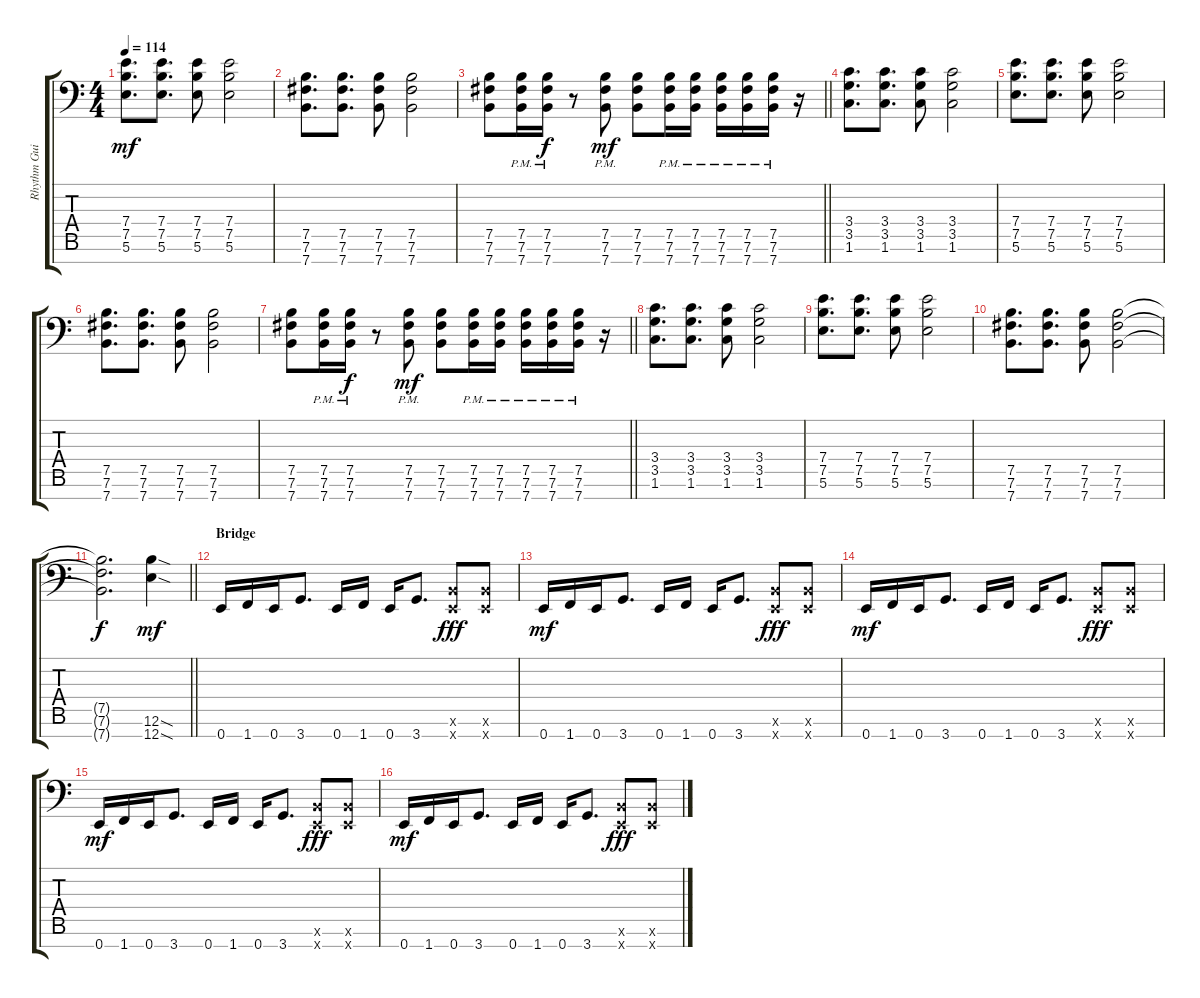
\track ("Rhythm Guitar" "Rhythm Gui") {instrument distortionguitar}
\staff {score tabs}
\tuning (B3 G3 D3 A2 E2 B1 E1) {hide}
\ts (4 4)
\tempo 114
\clef f4
\ks c
(7.4 7.5 5.6).8{d dy mf} (7.4 7.5 5.6).8{d} (7.4 7.5 5.6).8 (7.4 7.5 5.6).2 |
(7.5 7.6 7.7).8{d} (7.5 7.6 7.7).8{d} (7.5 7.6 7.7).8 (7.5 7.6 7.7).2 |
\barLineRight lightlight
(7.5 7.6 7.7).8 (7.5{pm} 7.6{pm} 7.7{pm}).16 (7.5{pm} 7.6{pm} 7.7{pm}).16{dy f} r.8 (7.5{pm} 7.6{pm} 7.7{pm}).8{dy mf} (7.5 7.6 7.7).8 (7.5{pm} 7.6{pm} 7.7{pm}).16 (7.5{pm} 7.6{pm} 7.7{pm}).16 (7.5{pm} 7.6{pm} 7.7{pm}).16 (7.5{pm} 7.6{pm} 7.7{pm}).16 (7.5{pm} 7.6{pm} 7.7{pm}).16 r.16 |
(3.4 3.5 1.6).8{d} (3.4 3.5 1.6).8{d} (3.4 3.5 1.6).8 (3.4 3.5 1.6).2 |
(7.4 7.5 5.6).8{d} (7.4 7.5 5.6).8{d} (7.4 7.5 5.6).8 (7.4 7.5 5.6).2 |
(7.5 7.6 7.7).8{d} (7.5 7.6 7.7).8{d} (7.5 7.6 7.7).8 (7.5 7.6 7.7).2 |
\barLineRight lightlight
(7.5 7.6 7.7).8 (7.5{pm} 7.6{pm} 7.7{pm}).16 (7.5{pm} 7.6{pm} 7.7{pm}).16{dy f} r.8 (7.5{pm} 7.6{pm} 7.7{pm}).8{dy mf} (7.5 7.6 7.7).8 (7.5{pm} 7.6{pm} 7.7{pm}).16 (7.5{pm} 7.6{pm} 7.7{pm}).16 (7.5{pm} 7.6{pm} 7.7{pm}).16 (7.5{pm} 7.6{pm} 7.7{pm}).16 (7.5{pm} 7.6{pm} 7.7{pm}).16 r.16 |
(3.4 3.5 1.6).8{d} (3.4 3.5 1.6).8{d} (3.4 3.5 1.6).8 (3.4 3.5 1.6).2 |
(7.4 7.5 5.6).8{d} (7.4 7.5 5.6).8{d} (7.4 7.5 5.6).8 (7.4 7.5 5.6).2 |
(7.5 7.6 7.7).8{d} (7.5 7.6 7.7).8{d} (7.5 7.6 7.7).8 (7.5 7.6 7.7).2 |
\barLineRight lightlight
(7.5{t} 7.6{t} 7.7{t}).2{d dy f} (12.6{sod} 12.7{sod}).4{dy mf} |
\section ("" "Bridge ")
0.7.16 1.7.16 0.7.16 3.7.8{d} 0.7.16 1.7.16 0.7.16 3.7.8{d} (0.6{x} 0.7{x}).8{dy fff} (0.6{x} 0.7{x}).8 |
0.7.16{dy mf} 1.7.16 0.7.16 3.7.8{d} 0.7.16 1.7.16 0.7.16 3.7.8{d} (0.6{x} 0.7{x}).8{dy fff} (0.6{x} 0.7{x}).8 |
0.7.16{dy mf} 1.7.16 0.7.16 3.7.8{d} 0.7.16 1.7.16 0.7.16 3.7.8{d} (0.6{x} 0.7{x}).8{dy fff} (0.6{x} 0.7{x}).8 |
0.7.16{dy mf} 1.7.16 0.7.16 3.7.8{d} 0.7.16 1.7.16 0.7.16 3.7.8{d} (0.6{x} 0.7{x}).8{dy fff} (0.6{x} 0.7{x}).8 |
0.7.16{dy mf} 1.7.16 0.7.16 3.7.8{d} 0.7.16 1.7.16 0.7.16 3.7.8{d} (0.6{x} 0.7{x}).8{dy fff} (0.6{x} 0.7{x}).8
